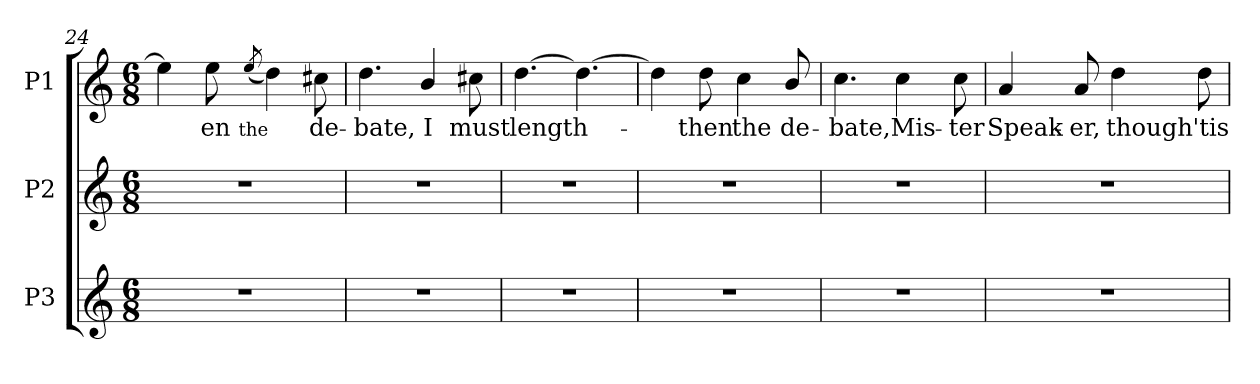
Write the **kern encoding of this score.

**kern	**kern	**kern	**text
*part3	*part2	*part1	*part1
*staff3	*staff2	*staff1	*staff1
*I"P3	*I"P2	*I"P1	*
!!LO:LB:g=z
*clefG2	*clefG2	*clefG2	*
*ITrd7c12	*ITrd7c12	*ITrd7c12	*
*k[]	*k[]	*k[]	*
*C:	*C:	*C:	*
*M6/8	*M6/8	*M6/8	*
=24	=24	=24	=24
!LO:N:vis=1	!LO:N:vis=1	!	!
2.r	2.r	4ei\]	.
!	!	!	!LO:LY:b:color=#000000
.	.	8ei\	-en
!	!	!	!LO:LY:b:color=#000000
.	.	(8qei/	the
.	.	4di\)	.
!	!	!	!LO:LY:b:color=#000000
.	.	8c#Xi\	de-
=25	=25	=25	=25
!LO:N:vis=1	!LO:N:vis=1	!	!
!	!	!	!LO:LY:b:color=#000000
2.r	2.r	4.di\	-bate,
!	!	!	!LO:LY:b:color=#000000
.	.	4Bi/	I
!	!	!	!LO:LY:b:color=#000000
.	.	8c#Xi\	must
=26	=26	=26	=26
!LO:N:vis=1	!LO:N:vis=1	!	!
!	!	!	!LO:LY:b:color=#000000
2.r	2.r	[4.di\	length-
.	.	4.di\_	.
=27	=27	=27	=27
!LO:N:vis=1	!LO:N:vis=1	!	!
2.r	2.r	4di\]	.
!	!	!	!LO:LY:b:color=#000000
.	.	8di\	-then
!	!	!	!LO:LY:b:color=#000000
.	.	4ci\	the
!	!	!	!LO:LY:b:color=#000000
.	.	8Bi/	de-
=28	=28	=28	=28
!LO:N:vis=1	!LO:N:vis=1	!	!
!	!	!	!LO:LY:b:color=#000000
2.r	2.r	4.ci\	-bate,
!	!	!	!LO:LY:b:color=#000000
.	.	4ci\	Mis-
!	!	!	!LO:LY:b:color=#000000
.	.	8ci\	-ter
!!LO:LB:g=z
=29	=29	=29	=29
!LO:N:vis=1	!LO:N:vis=1	!	!
!	!	!	!LO:LY:b:color=#000000
2.r	2.r	4Ai/	Speak-
!	!	!	!LO:LY:b:color=#000000
.	.	8Ai/	-er,
!	!	!	!LO:LY:b:color=#000000
.	.	4di\	though
!	!	!	!LO:LY:b:color=#000000
.	.	8di\	'tis
=	=	=	=
*-	*-	*-	*-
